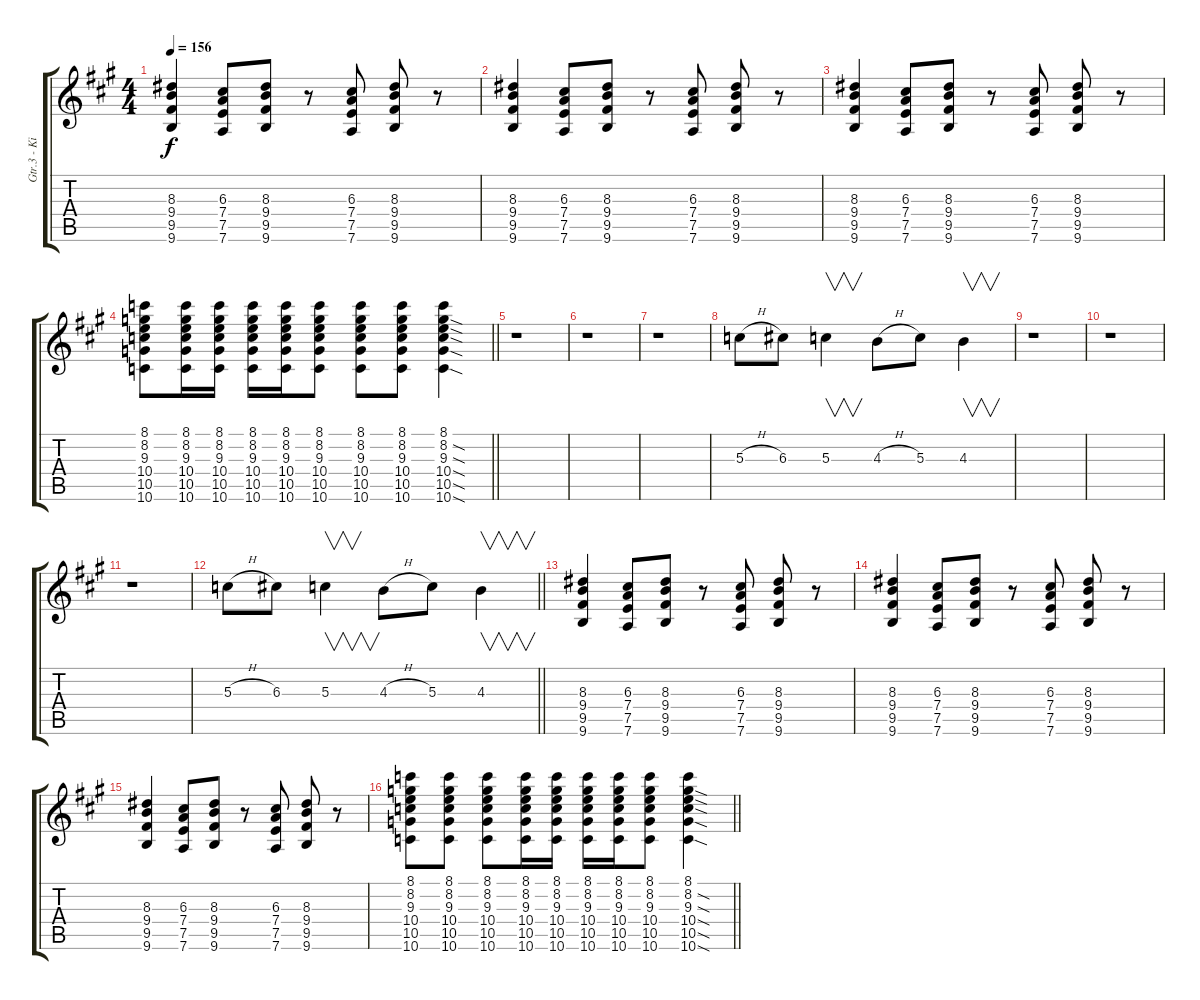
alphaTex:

\track ("Gtr.3 - Kim Thayil" "Gtr.3 - Ki") {instrument distortionguitar}
\staff {score tabs}
\tuning (E4 B3 G3 D3 A2 D2) {hide}
\ts (4 4)
\tempo 156
\clef g2
\ks a
(8.3 9.4 9.5 9.6).4{dy f} (6.3 7.4 7.5 7.6).8 (8.3 9.4 9.5 9.6).8 r.8 (6.3 7.4 7.5 7.6).8 (8.3 9.4 9.5 9.6).8 r.8 |
(8.3 9.4 9.5 9.6).4 (6.3 7.4 7.5 7.6).8 (8.3 9.4 9.5 9.6).8 r.8 (6.3 7.4 7.5 7.6).8 (8.3 9.4 9.5 9.6).8 r.8 |
(8.3 9.4 9.5 9.6).4 (6.3 7.4 7.5 7.6).8 (8.3 9.4 9.5 9.6).8 r.8 (6.3 7.4 7.5 7.6).8 (8.3 9.4 9.5 9.6).8 r.8 |
\barLineRight lightlight
(8.1 8.2 9.3 10.4 10.5 10.6).8 (8.1 8.2 9.3 10.4 10.5 10.6).16 (8.1 8.2 9.3 10.4 10.5 10.6).16 (8.1 8.2 9.3 10.4 10.5 10.6).16 (8.1 8.2 9.3 10.4 10.5 10.6).16 (8.1 8.2 9.3 10.4 10.5 10.6).8 (8.1 8.2 9.3 10.4 10.5 10.6).8 (8.1 8.2 9.3 10.4 10.5 10.6).8 (8.1 8.2{sod} 9.3{sod} 10.4{sod} 10.5{sod} 10.6{sod}).4 |
r.1 |
r.1 |
r.1 |
5.3{h}.8 6.3.8 5.3.4{v} 4.3{h}.8 5.3.8 4.3.4{v} |
r.1 |
r.1 |
r.1 |
\barLineRight lightlight
5.3{h}.8 6.3.8 5.3.4{v} 4.3{h}.8 5.3.8 4.3.4{v} |
(8.3 9.4 9.5 9.6).4 (6.3 7.4 7.5 7.6).8 (8.3 9.4 9.5 9.6).8 r.8 (6.3 7.4 7.5 7.6).8 (8.3 9.4 9.5 9.6).8 r.8 |
(8.3 9.4 9.5 9.6).4 (6.3 7.4 7.5 7.6).8 (8.3 9.4 9.5 9.6).8 r.8 (6.3 7.4 7.5 7.6).8 (8.3 9.4 9.5 9.6).8 r.8 |
(8.3 9.4 9.5 9.6).4 (6.3 7.4 7.5 7.6).8 (8.3 9.4 9.5 9.6).8 r.8 (6.3 7.4 7.5 7.6).8 (8.3 9.4 9.5 9.6).8 r.8 |
\barLineRight lightlight
(8.1 8.2 9.3 10.4 10.5 10.6).8 (8.1 8.2 9.3 10.4 10.5 10.6).8 (8.1 8.2 9.3 10.4 10.5 10.6).8 (8.1 8.2 9.3 10.4 10.5 10.6).16 (8.1 8.2 9.3 10.4 10.5 10.6).16 (8.1 8.2 9.3 10.4 10.5 10.6).16 (8.1 8.2 9.3 10.4 10.5 10.6).16 (8.1 8.2 9.3 10.4 10.5 10.6).8 (8.1 8.2{sod} 9.3{sod} 10.4{sod} 10.5{sod} 10.6{sod}).4
